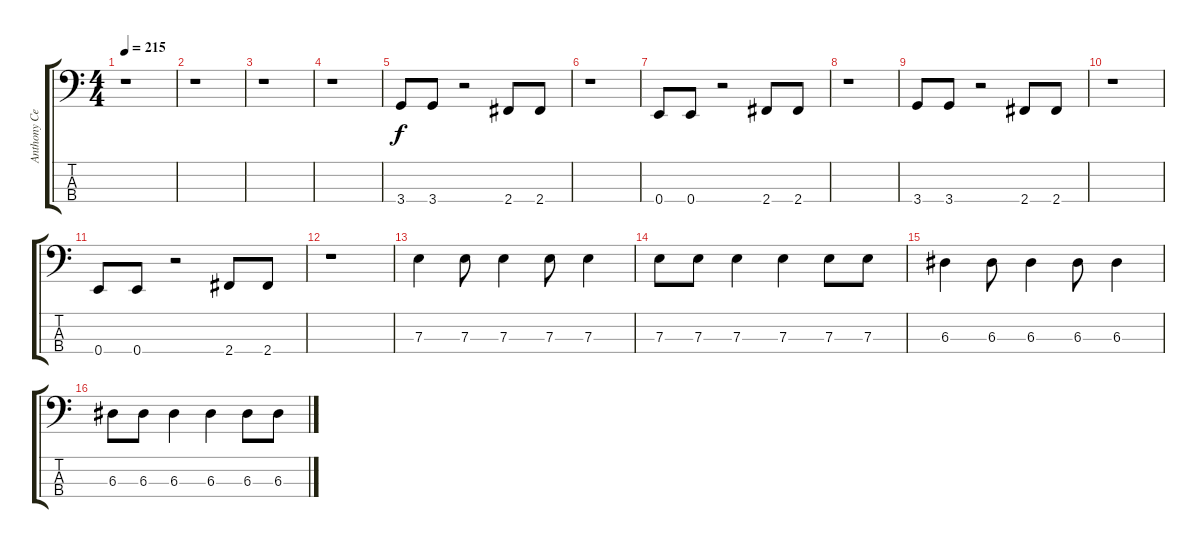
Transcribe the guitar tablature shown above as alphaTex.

\track ("Anthony Celestino (Bass)" "Anthony Ce") {instrument electricbasspick}
\staff {score tabs}
\tuning (G2 D2 A1 E1) {hide}
\ts (4 4)
\tempo 215
\clef f4
\ks c
r.1{dy f} |
r.1 |
r.1 |
r.1 |
3.4.8 3.4.8 r.2 2.4.8 2.4.8 |
r.1 |
0.4.8 0.4.8 r.2 2.4.8 2.4.8 |
r.1 |
3.4.8 3.4.8 r.2 2.4.8 2.4.8 |
r.1 |
0.4.8 0.4.8 r.2 2.4.8 2.4.8 |
r.1 |
7.3.4 7.3.8 7.3.4 7.3.8 7.3.4 |
7.3.8 7.3.8 7.3.4 7.3.4 7.3.8 7.3.8 |
6.3.4 6.3.8 6.3.4 6.3.8 6.3.4 |
6.3.8 6.3.8 6.3.4 6.3.4 6.3.8 6.3.8
